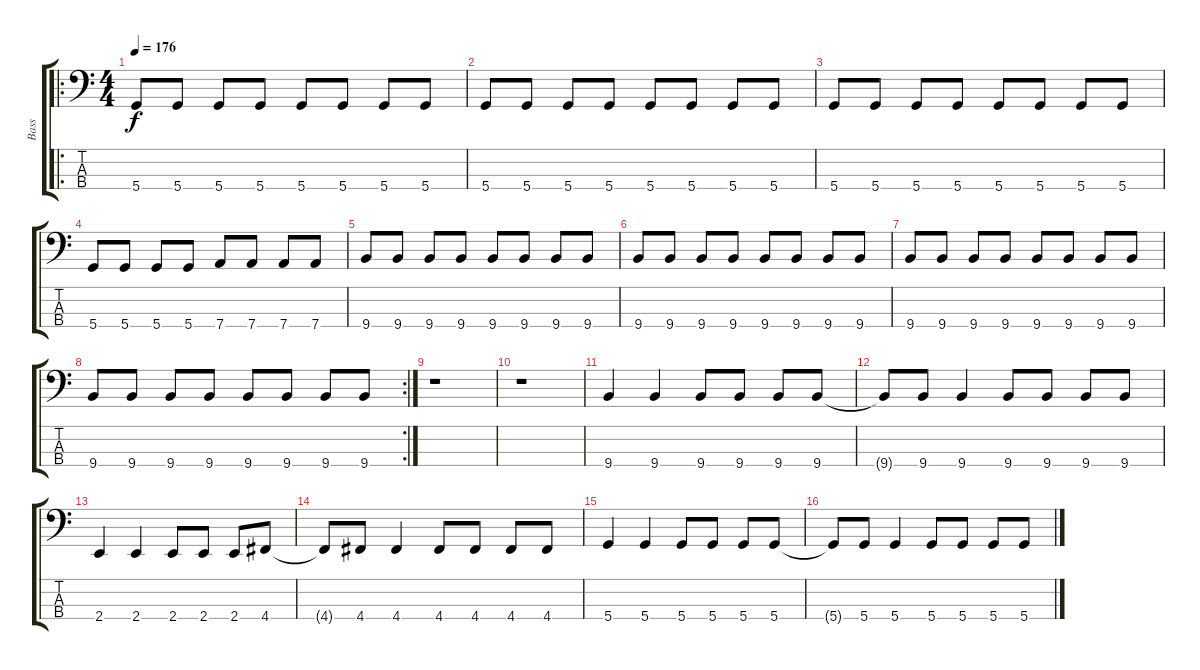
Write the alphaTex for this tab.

\track ("Bass" "Bass") {instrument electricbassfinger}
\staff {score tabs}
\tuning (G2 D2 A1 D1) {hide}
\ro
\ts (4 4)
\tempo 176
\clef f4
\ks c
5.4.8{dy f} 5.4.8 5.4.8 5.4.8 5.4.8 5.4.8 5.4.8 5.4.8 |
5.4.8 5.4.8 5.4.8 5.4.8 5.4.8 5.4.8 5.4.8 5.4.8 |
5.4.8 5.4.8 5.4.8 5.4.8 5.4.8 5.4.8 5.4.8 5.4.8 |
5.4.8 5.4.8 5.4.8 5.4.8 7.4.8 7.4.8 7.4.8 7.4.8 |
9.4.8 9.4.8 9.4.8 9.4.8 9.4.8 9.4.8 9.4.8 9.4.8 |
9.4.8 9.4.8 9.4.8 9.4.8 9.4.8 9.4.8 9.4.8 9.4.8 |
9.4.8 9.4.8 9.4.8 9.4.8 9.4.8 9.4.8 9.4.8 9.4.8 |
\rc 2
9.4.8 9.4.8 9.4.8 9.4.8 9.4.8 9.4.8 9.4.8 9.4.8 |
r.1 |
r.1 |
9.4.4 9.4.4 9.4.8 9.4.8 9.4.8 9.4.8 |
9.4{t}.8 9.4.8 9.4.4 9.4.8 9.4.8 9.4.8 9.4.8 |
2.4.4 2.4.4 2.4.8 2.4.8 2.4.8 4.4.8 |
4.4{t}.8 4.4.8 4.4.4 4.4.8 4.4.8 4.4.8 4.4.8 |
5.4.4 5.4.4 5.4.8 5.4.8 5.4.8 5.4.8 |
5.4{t}.8 5.4.8 5.4.4 5.4.8 5.4.8 5.4.8 5.4.8
